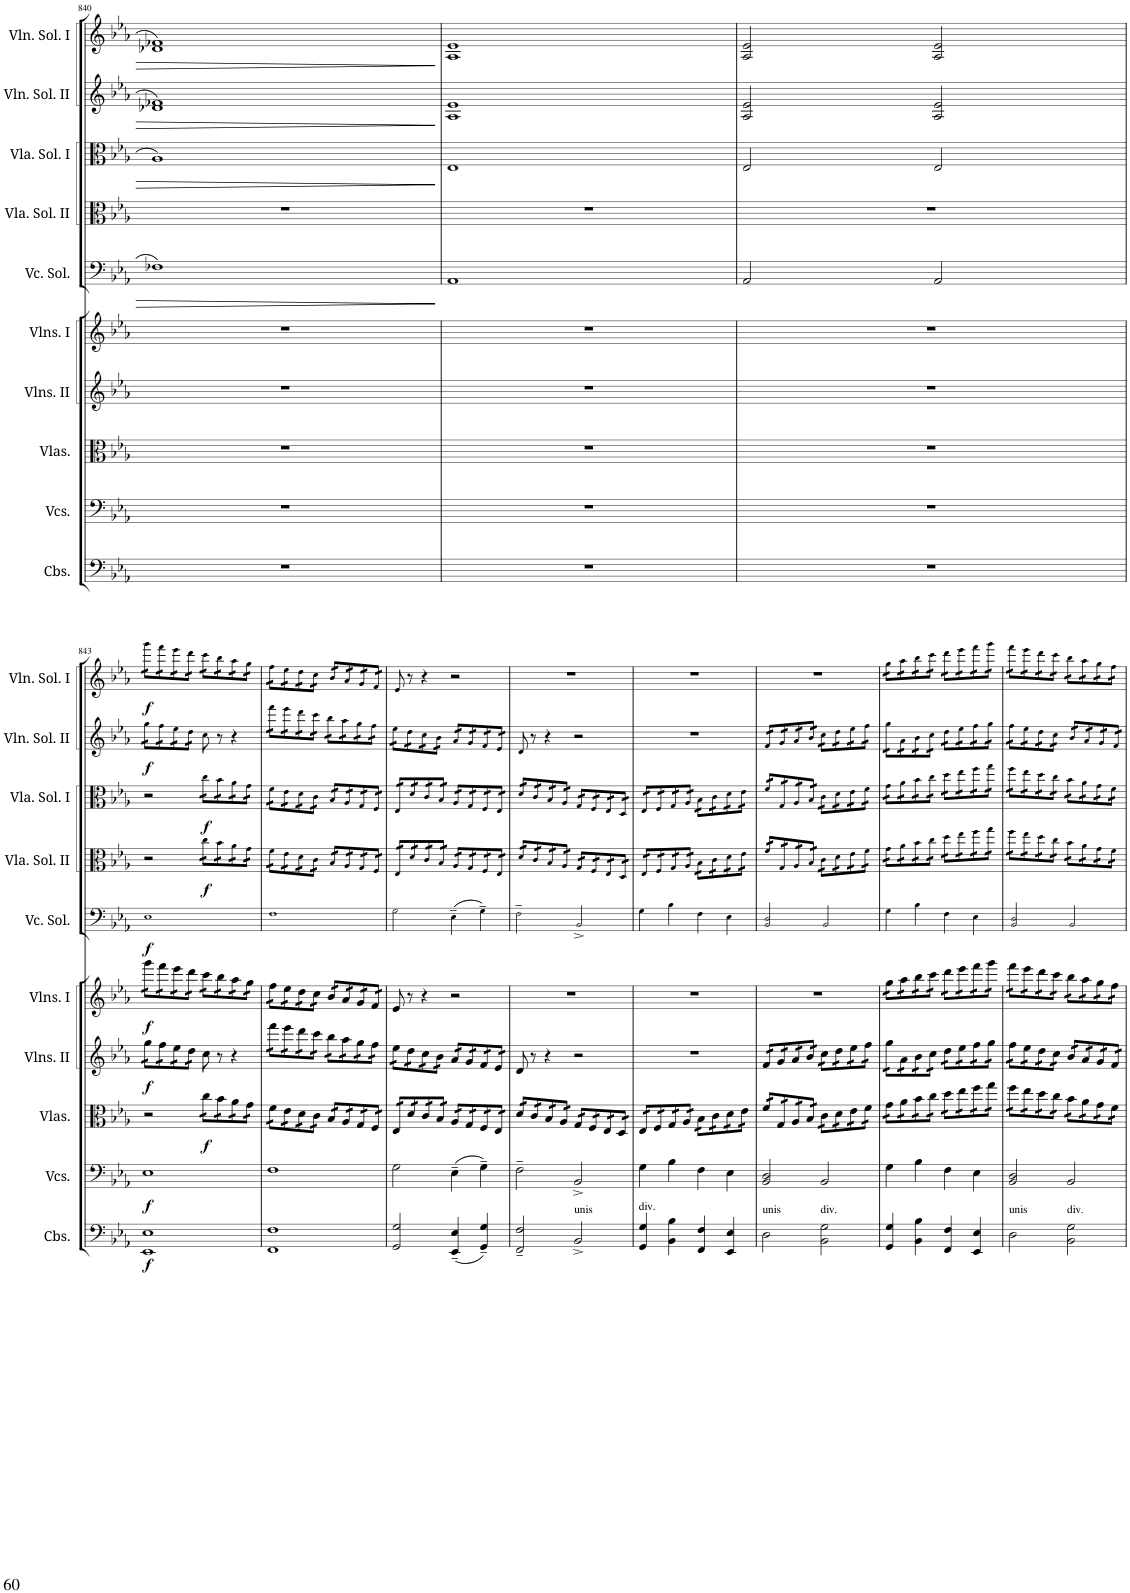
**kern	**dynam	**kern	**dynam	**kern	**dynam	**kern	**dynam	**kern	**dynam	**kern	**dynam	**kern	**dynam	**kern	**dynam	**kern	**dynam	**kern	**dynam
*part10	*part10	*part9	*part9	*part8	*part8	*part7	*part7	*part6	*part6	*part5	*part5	*part4	*part4	*part3	*part3	*part2	*part2	*part1	*part1
*staff10	*staff10	*staff9	*staff9	*staff8	*staff8	*staff7	*staff7	*staff6	*staff6	*staff5	*staff5	*staff4	*staff4	*staff3	*staff3	*staff2	*staff2	*staff1	*staff1
*I"Contrabasses	*	*I"Violoncellos	*	*I"Violas	*	*I"Violins II	*	*I"Violins I	*	*I"Violoncello Solo	*	*I"Viola Solo II	*	*I"Viola Solo I	*	*I"Violin Solo II	*	*I"Violin Solo I	*
*I'Cbs.	*	*I'Vcs.	*	*I'Vlas.	*	*I'Vlns. II	*	*I'Vlns. I	*	*I'Vc. Sol.	*	*I'Vla. Sol. II	*	*I'Vla. Sol. I	*	*I'Vln. Sol. II	*	*I'Vln. Sol. I	*
!!LO:PB:g=z
*clefF4	*	*clefF4	*	*clefC3	*	*clefG2	*	*clefG2	*	*clefF4	*	*clefC3	*	*clefC3	*	*clefG2	*	*clefG2	*
*Trd7c12	*	*	*	*	*	*	*	*	*	*	*	*	*	*	*	*	*	*	*
*k[b-e-a-]	*	*k[b-e-a-]	*	*k[b-e-a-]	*	*k[b-e-a-]	*	*k[b-e-a-]	*	*k[b-e-a-]	*	*k[b-e-a-]	*	*k[b-e-a-]	*	*k[b-e-a-]	*	*k[b-e-a-]	*
*M4/4	*	*M4/4	*	*M4/4	*	*M4/4	*	*M4/4	*	*M4/4	*	*M4/4	*	*M4/4	*	*M4/4	*	*M4/4	*
=840	=840	=840	=840	=840	=840	=840	=840	=840	=840	=840	=840	=840	=840	=840	=840	=840	=840	=840	=840
1r	.	1r	.	1r	.	1r	.	1r	.	1F-X	.	1r	.	1A-	.	1d-X 1f-X	.	1d-X 1f-X	.
=841	=841	=841	=841	=841	=841	=841	=841	=841	=841	=841	=841	=841	=841	=841	=841	=841	=841	=841	=841
1r	.	1r	.	1r	.	1r	.	1r	.	1AA-	.	1r	.	1E-	.	1A- 1e-	.	1A- 1e-	.
=842	=842	=842	=842	=842	=842	=842	=842	=842	=842	=842	=842	=842	=842	=842	=842	=842	=842	=842	=842
1r	.	1r	.	1r	.	1r	.	1r	.	2AA-/	.	1r	.	2E-/	.	2A-/ 2e-/	.	2A-/ 2e-/	.
.	.	.	.	.	.	.	.	.	.	2AA-/	.	.	.	2E-/	.	2A-/ 2e-/	.	2A-/ 2e-/	.
!!LO:LB:g=z
=843	=843	=843	=843	=843	=843	=843	=843	=843	=843	=843	=843	=843	=843	=843	=843	=843	=843	=843	=843
!	!LO:DY:b	!	!LO:DY:b	!	!	!	!LO:DY:b	!	!LO:DY:b	!	!LO:DY:b	!	!	!	!	!	!LO:DY:b	!	!LO:DY:b
*	*	*	*	*	*	*tremolo	*	*	*	*	*	*	*	*	*	*	*	*	*
*	*	*	*	*	*	*	*	*tremolo	*	*	*	*	*	*	*	*	*	*	*
*	*	*	*	*	*	*	*	*	*	*	*	*	*	*	*	*tremolo	*	*	*
*	*	*	*	*	*	*	*	*	*	*	*	*	*	*	*	*	*	*tremolo	*
1EE- 1E-	f	1E-	f	2r	.	16gg\LL	f	16ggg\LL	f	1E-	f	2r	.	2r	.	16gg\LL	f	16ggg\LL	f
.	.	.	.	.	.	16gg\	.	16ggg\	.	.	.	.	.	.	.	16gg\	.	16ggg\	.
.	.	.	.	.	.	16ff\	.	16fff\	.	.	.	.	.	.	.	16ff\	.	16fff\	.
.	.	.	.	.	.	16ff\	.	16fff\	.	.	.	.	.	.	.	16ff\	.	16fff\	.
.	.	.	.	.	.	16ee-\	.	16eee-\	.	.	.	.	.	.	.	16ee-\	.	16eee-\	.
.	.	.	.	.	.	16ee-\	.	16eee-\	.	.	.	.	.	.	.	16ee-\	.	16eee-\	.
.	.	.	.	.	.	16dd\	.	16ddd\	.	.	.	.	.	.	.	16dd\	.	16ddd\	.
.	.	.	.	.	.	16dd\JJ	.	16ddd\JJ	.	.	.	.	.	.	.	16dd\JJ	.	16ddd\JJ	.
*	*	*	*	*	*	*	*	*	*	*	*	*	*	*	*	*Xtremolo	*	*	*
*	*	*	*	*	*	*Xtremolo	*	*	*	*	*	*	*	*	*	*	*	*	*
!	!	!	!	!	!LO:DY:b	!	!	!	!	!	!	!	!LO:DY:b	!	!LO:DY:b	!	!	!	!
*	*	*	*	*tremolo	*	*	*	*	*	*	*	*	*	*	*	*	*	*	*
*	*	*	*	*	*	*	*	*	*	*	*	*tremolo	*	*	*	*	*	*	*
*	*	*	*	*	*	*	*	*	*	*	*	*	*	*tremolo	*	*	*	*	*
.	.	.	.	16cc\LL	f	8cc\	.	16ccc\LL	.	.	.	16cc\LL	f	16cc\LL	f	8cc\	.	16ccc\LL	.
.	.	.	.	16cc\	.	.	.	16ccc\	.	.	.	16cc\	.	16cc\	.	.	.	16ccc\	.
.	.	.	.	16b-\	.	8r	.	16bb-\	.	.	.	16b-\	.	16b-\	.	8r	.	16bb-\	.
.	.	.	.	16b-\	.	.	.	16bb-\	.	.	.	16b-\	.	16b-\	.	.	.	16bb-\	.
.	.	.	.	16a-\	.	4r	.	16aa-\	.	.	.	16a-\	.	16a-\	.	4r	.	16aa-\	.
.	.	.	.	16a-\	.	.	.	16aa-\	.	.	.	16a-\	.	16a-\	.	.	.	16aa-\	.
.	.	.	.	16g\	.	.	.	16gg\	.	.	.	16g\	.	16g\	.	.	.	16gg\	.
.	.	.	.	16g\JJ	.	.	.	16gg\JJ	.	.	.	16g\JJ	.	16g\JJ	.	.	.	16gg\JJ	.
=844	=844	=844	=844	=844	=844	=844	=844	=844	=844	=844	=844	=844	=844	=844	=844	=844	=844	=844	=844
*	*	*	*	*	*	*tremolo	*	*	*	*	*	*	*	*	*	*	*	*	*
*	*	*	*	*	*	*	*	*	*	*	*	*	*	*	*	*tremolo	*	*	*
1FF 1F	.	1F	.	16f\LL	.	16fff\LL	.	16ff\LL	.	1F	.	16f\LL	.	16f\LL	.	16fff\LL	.	16ff\LL	.
.	.	.	.	16f\	.	16fff\	.	16ff\	.	.	.	16f\	.	16f\	.	16fff\	.	16ff\	.
.	.	.	.	16e-\	.	16eee-\	.	16ee-\	.	.	.	16e-\	.	16e-\	.	16eee-\	.	16ee-\	.
.	.	.	.	16e-\	.	16eee-\	.	16ee-\	.	.	.	16e-\	.	16e-\	.	16eee-\	.	16ee-\	.
.	.	.	.	16d\	.	16ddd\	.	16dd\	.	.	.	16d\	.	16d\	.	16ddd\	.	16dd\	.
.	.	.	.	16d\	.	16ddd\	.	16dd\	.	.	.	16d\	.	16d\	.	16ddd\	.	16dd\	.
.	.	.	.	16c\	.	16ccc\	.	16cc\	.	.	.	16c\	.	16c\	.	16ccc\	.	16cc\	.
.	.	.	.	16c\JJ	.	16ccc\JJ	.	16cc\JJ	.	.	.	16c\JJ	.	16c\JJ	.	16ccc\JJ	.	16cc\JJ	.
.	.	.	.	16B-/LL	.	16bb-\LL	.	16b-/LL	.	.	.	16B-/LL	.	16B-/LL	.	16bb-\LL	.	16b-/LL	.
.	.	.	.	16B-/	.	16bb-\	.	16b-/	.	.	.	16B-/	.	16B-/	.	16bb-\	.	16b-/	.
.	.	.	.	16A-/	.	16aa-\	.	16a-/	.	.	.	16A-/	.	16A-/	.	16aa-\	.	16a-/	.
.	.	.	.	16A-/	.	16aa-\	.	16a-/	.	.	.	16A-/	.	16A-/	.	16aa-\	.	16a-/	.
.	.	.	.	16G/	.	16gg\	.	16g/	.	.	.	16G/	.	16G/	.	16gg\	.	16g/	.
.	.	.	.	16G/	.	16gg\	.	16g/	.	.	.	16G/	.	16G/	.	16gg\	.	16g/	.
.	.	.	.	16F/	.	16ff\	.	16f/	.	.	.	16F/	.	16F/	.	16ff\	.	16f/	.
.	.	.	.	16F/JJ	.	16ff\JJ	.	16f/JJ	.	.	.	16F/JJ	.	16F/JJ	.	16ff\JJ	.	16f/JJ	.
*	*	*	*	*	*	*	*	*	*	*	*	*	*	*	*	*	*	*Xtremolo	*
*	*	*	*	*	*	*	*	*Xtremolo	*	*	*	*	*	*	*	*	*	*	*
=845	=845	=845	=845	=845	=845	=845	=845	=845	=845	=845	=845	=845	=845	=845	=845	=845	=845	=845	=845
2GG/ 2G/	.	2G\	.	16E-/LL	.	16ee-\LL	.	8e-/	.	2G\	.	16E-/LL	.	16E-/LL	.	16ee-\LL	.	8e-/	.
.	.	.	.	16E-/	.	16ee-\	.	.	.	.	.	16E-/	.	16E-/	.	16ee-\	.	.	.
.	.	.	.	16d/	.	16dd\	.	8r	.	.	.	16d/	.	16d/	.	16dd\	.	8r	.
.	.	.	.	16d/	.	16dd\	.	.	.	.	.	16d/	.	16d/	.	16dd\	.	.	.
.	.	.	.	16c/	.	16cc\	.	4r	.	.	.	16c/	.	16c/	.	16cc\	.	4r	.
.	.	.	.	16c/	.	16cc\	.	.	.	.	.	16c/	.	16c/	.	16cc\	.	.	.
.	.	.	.	16B-/	.	16b-\	.	.	.	.	.	16B-/	.	16B-/	.	16b-\	.	.	.
.	.	.	.	16B-/JJ	.	16b-\JJ	.	.	.	.	.	16B-/JJ	.	16B-/JJ	.	16b-\JJ	.	.	.
(4EE-/~ 4E-/~	.	(4E-~\	.	16A-/LL	.	16a-/LL	.	2r	.	(4E-~\	.	16A-/LL	.	16A-/LL	.	16a-/LL	.	2r	.
.	.	.	.	16A-/	.	16a-/	.	.	.	.	.	16A-/	.	16A-/	.	16a-/	.	.	.
.	.	.	.	16G/	.	16g/	.	.	.	.	.	16G/	.	16G/	.	16g/	.	.	.
.	.	.	.	16G/	.	16g/	.	.	.	.	.	16G/	.	16G/	.	16g/	.	.	.
4GG/~ 4G/~)	.	4G~\)	.	16F/	.	16f/	.	.	.	4G~\)	.	16F/	.	16F/	.	16f/	.	.	.
.	.	.	.	16F/	.	16f/	.	.	.	.	.	16F/	.	16F/	.	16f/	.	.	.
.	.	.	.	16E-/	.	16e-/	.	.	.	.	.	16E-/	.	16E-/	.	16e-/	.	.	.
.	.	.	.	16E-/JJ	.	16e-/JJ	.	.	.	.	.	16E-/JJ	.	16E-/JJ	.	16e-/JJ	.	.	.
*	*	*	*	*	*	*	*	*	*	*	*	*	*	*	*	*Xtremolo	*	*	*
*	*	*	*	*	*	*Xtremolo	*	*	*	*	*	*	*	*	*	*	*	*	*
=846	=846	=846	=846	=846	=846	=846	=846	=846	=846	=846	=846	=846	=846	=846	=846	=846	=846	=846	=846
2FF/~ 2F/~	.	2F~\	.	16d/LL	.	8d/	.	1r	.	2F~\	.	16d/LL	.	16d/LL	.	8d/	.	1r	.
.	.	.	.	16d/	.	.	.	.	.	.	.	16d/	.	16d/	.	.	.	.	.
.	.	.	.	16c/	.	8r	.	.	.	.	.	16c/	.	16c/	.	8r	.	.	.
.	.	.	.	16c/	.	.	.	.	.	.	.	16c/	.	16c/	.	.	.	.	.
.	.	.	.	16B-/	.	4r	.	.	.	.	.	16B-/	.	16B-/	.	4r	.	.	.
.	.	.	.	16B-/	.	.	.	.	.	.	.	16B-/	.	16B-/	.	.	.	.	.
.	.	.	.	16A-/	.	.	.	.	.	.	.	16A-/	.	16A-/	.	.	.	.	.
.	.	.	.	16A-/JJ	.	.	.	.	.	.	.	16A-/JJ	.	16A-/JJ	.	.	.	.	.
!LO:TX:a:t=unis	!	!	!	!	!	!	!	!	!	!	!	!	!	!	!	!	!	!	!
2BB-^/	.	2BB-^/	.	16G/LL	.	2r	.	.	.	2BB-^/	.	16G/LL	.	16G/LL	.	2r	.	.	.
.	.	.	.	16G/	.	.	.	.	.	.	.	16G/	.	16G/	.	.	.	.	.
.	.	.	.	16F/	.	.	.	.	.	.	.	16F/	.	16F/	.	.	.	.	.
.	.	.	.	16F/	.	.	.	.	.	.	.	16F/	.	16F/	.	.	.	.	.
.	.	.	.	16E-/	.	.	.	.	.	.	.	16E-/	.	16E-/	.	.	.	.	.
.	.	.	.	16E-/	.	.	.	.	.	.	.	16E-/	.	16E-/	.	.	.	.	.
.	.	.	.	16D/	.	.	.	.	.	.	.	16D/	.	16D/	.	.	.	.	.
.	.	.	.	16D/JJ	.	.	.	.	.	.	.	16D/JJ	.	16D/JJ	.	.	.	.	.
=847	=847	=847	=847	=847	=847	=847	=847	=847	=847	=847	=847	=847	=847	=847	=847	=847	=847	=847	=847
!LO:TX:a:t=div.	!	!	!	!	!	!	!	!	!	!	!	!	!	!	!	!	!	!	!
4GG/ 4G/	.	4G\	.	16E-/LL	.	1r	.	1r	.	4G\	.	16E-/LL	.	16E-/LL	.	1r	.	1r	.
.	.	.	.	16E-/	.	.	.	.	.	.	.	16E-/	.	16E-/	.	.	.	.	.
.	.	.	.	16F/	.	.	.	.	.	.	.	16F/	.	16F/	.	.	.	.	.
.	.	.	.	16F/	.	.	.	.	.	.	.	16F/	.	16F/	.	.	.	.	.
4BB-\ 4B-\	.	4B-\	.	16G/	.	.	.	.	.	4B-\	.	16G/	.	16G/	.	.	.	.	.
.	.	.	.	16G/	.	.	.	.	.	.	.	16G/	.	16G/	.	.	.	.	.
.	.	.	.	16A-/	.	.	.	.	.	.	.	16A-/	.	16A-/	.	.	.	.	.
.	.	.	.	16A-/JJ	.	.	.	.	.	.	.	16A-/JJ	.	16A-/JJ	.	.	.	.	.
4FF/ 4F/	.	4F\	.	16B-\LL	.	.	.	.	.	4F\	.	16B-\LL	.	16B-\LL	.	.	.	.	.
.	.	.	.	16B-\	.	.	.	.	.	.	.	16B-\	.	16B-\	.	.	.	.	.
.	.	.	.	16c\	.	.	.	.	.	.	.	16c\	.	16c\	.	.	.	.	.
.	.	.	.	16c\	.	.	.	.	.	.	.	16c\	.	16c\	.	.	.	.	.
4EE-/ 4E-/	.	4E-\	.	16d\	.	.	.	.	.	4E-\	.	16d\	.	16d\	.	.	.	.	.
.	.	.	.	16d\	.	.	.	.	.	.	.	16d\	.	16d\	.	.	.	.	.
.	.	.	.	16e-\	.	.	.	.	.	.	.	16e-\	.	16e-\	.	.	.	.	.
.	.	.	.	16e-\JJ	.	.	.	.	.	.	.	16e-\JJ	.	16e-\JJ	.	.	.	.	.
=848	=848	=848	=848	=848	=848	=848	=848	=848	=848	=848	=848	=848	=848	=848	=848	=848	=848	=848	=848
!LO:TX:a:t=unis	!	!	!	!	!	!	!	!	!	!	!	!	!	!	!	!	!	!	!
*	*	*	*	*	*	*tremolo	*	*	*	*	*	*	*	*	*	*	*	*	*
*	*	*	*	*	*	*	*	*	*	*	*	*	*	*	*	*tremolo	*	*	*
2D\	.	2BB-/ 2D/	.	16f/LL	.	16f/LL	.	1r	.	2BB-/ 2D/	.	16f/LL	.	16f/LL	.	16f/LL	.	1r	.
.	.	.	.	16f/	.	16f/	.	.	.	.	.	16f/	.	16f/	.	16f/	.	.	.
.	.	.	.	16G/	.	16g/	.	.	.	.	.	16G/	.	16G/	.	16g/	.	.	.
.	.	.	.	16G/	.	16g/	.	.	.	.	.	16G/	.	16G/	.	16g/	.	.	.
.	.	.	.	16A-/	.	16a-/	.	.	.	.	.	16A-/	.	16A-/	.	16a-/	.	.	.
.	.	.	.	16A-/	.	16a-/	.	.	.	.	.	16A-/	.	16A-/	.	16a-/	.	.	.
.	.	.	.	16B-/	.	16b-/	.	.	.	.	.	16B-/	.	16B-/	.	16b-/	.	.	.
.	.	.	.	16B-/JJ	.	16b-/JJ	.	.	.	.	.	16B-/JJ	.	16B-/JJ	.	16b-/JJ	.	.	.
!LO:TX:a:t=div.	!	!	!	!	!	!	!	!	!	!	!	!	!	!	!	!	!	!	!
2BB-\ 2G\	.	2BB-/	.	16c\LL	.	16cc\LL	.	.	.	2BB-/	.	16c\LL	.	16c\LL	.	16cc\LL	.	.	.
.	.	.	.	16c\	.	16cc\	.	.	.	.	.	16c\	.	16c\	.	16cc\	.	.	.
.	.	.	.	16d\	.	16dd\	.	.	.	.	.	16d\	.	16d\	.	16dd\	.	.	.
.	.	.	.	16d\	.	16dd\	.	.	.	.	.	16d\	.	16d\	.	16dd\	.	.	.
.	.	.	.	16e-\	.	16ee-\	.	.	.	.	.	16e-\	.	16e-\	.	16ee-\	.	.	.
.	.	.	.	16e-\	.	16ee-\	.	.	.	.	.	16e-\	.	16e-\	.	16ee-\	.	.	.
.	.	.	.	16f\	.	16ff\	.	.	.	.	.	16f\	.	16f\	.	16ff\	.	.	.
.	.	.	.	16f\JJ	.	16ff\JJ	.	.	.	.	.	16f\JJ	.	16f\JJ	.	16ff\JJ	.	.	.
=849	=849	=849	=849	=849	=849	=849	=849	=849	=849	=849	=849	=849	=849	=849	=849	=849	=849	=849	=849
*	*	*	*	*	*	*	*	*tremolo	*	*	*	*	*	*	*	*	*	*	*
*	*	*	*	*	*	*	*	*	*	*	*	*	*	*	*	*	*	*tremolo	*
4GG/ 4G/	.	4G\	.	16g\LL	.	16gg\LL	.	16gg\LL	.	4G\	.	16g\LL	.	16g\LL	.	16gg\LL	.	16gg\LL	.
.	.	.	.	16g\	.	16gg\	.	16gg\	.	.	.	16g\	.	16g\	.	16gg\	.	16gg\	.
.	.	.	.	16a-\	.	16a-\	.	16aa-\	.	.	.	16a-\	.	16a-\	.	16a-\	.	16aa-\	.
.	.	.	.	16a-\	.	16a-\	.	16aa-\	.	.	.	16a-\	.	16a-\	.	16a-\	.	16aa-\	.
4BB-\ 4B-\	.	4B-\	.	16b-\	.	16b-\	.	16bb-\	.	4B-\	.	16b-\	.	16b-\	.	16b-\	.	16bb-\	.
.	.	.	.	16b-\	.	16b-\	.	16bb-\	.	.	.	16b-\	.	16b-\	.	16b-\	.	16bb-\	.
.	.	.	.	16cc\	.	16cc\	.	16ccc\	.	.	.	16cc\	.	16cc\	.	16cc\	.	16ccc\	.
.	.	.	.	16cc\JJ	.	16cc\JJ	.	16ccc\JJ	.	.	.	16cc\JJ	.	16cc\JJ	.	16cc\JJ	.	16ccc\JJ	.
4FF/ 4F/	.	4F\	.	16dd\LL	.	16dd\LL	.	16ddd\LL	.	4F\	.	16dd\LL	.	16dd\LL	.	16dd\LL	.	16ddd\LL	.
.	.	.	.	16dd\	.	16dd\	.	16ddd\	.	.	.	16dd\	.	16dd\	.	16dd\	.	16ddd\	.
.	.	.	.	16ee-\	.	16ee-\	.	16eee-\	.	.	.	16ee-\	.	16ee-\	.	16ee-\	.	16eee-\	.
.	.	.	.	16ee-\	.	16ee-\	.	16eee-\	.	.	.	16ee-\	.	16ee-\	.	16ee-\	.	16eee-\	.
4EE-/ 4E-/	.	4E-\	.	16ff\	.	16ff\	.	16fff\	.	4E-\	.	16ff\	.	16ff\	.	16ff\	.	16fff\	.
.	.	.	.	16ff\	.	16ff\	.	16fff\	.	.	.	16ff\	.	16ff\	.	16ff\	.	16fff\	.
.	.	.	.	16gg\	.	16gg\	.	16ggg\	.	.	.	16gg\	.	16gg\	.	16gg\	.	16ggg\	.
.	.	.	.	16gg\JJ	.	16gg\JJ	.	16ggg\JJ	.	.	.	16gg\JJ	.	16gg\JJ	.	16gg\JJ	.	16ggg\JJ	.
=850	=850	=850	=850	=850	=850	=850	=850	=850	=850	=850	=850	=850	=850	=850	=850	=850	=850	=850	=850
!LO:TX:a:t=unis	!	!	!	!	!	!	!	!	!	!	!	!	!	!	!	!	!	!	!
2D\	.	2BB-/ 2D/	.	16ff\LL	.	16ff\LL	.	16fff\LL	.	2BB-/ 2D/	.	16ff\LL	.	16ff\LL	.	16ff\LL	.	16fff\LL	.
.	.	.	.	16ff\	.	16ff\	.	16fff\	.	.	.	16ff\	.	16ff\	.	16ff\	.	16fff\	.
.	.	.	.	16ee-\	.	16ee-\	.	16eee-\	.	.	.	16ee-\	.	16ee-\	.	16ee-\	.	16eee-\	.
.	.	.	.	16ee-\	.	16ee-\	.	16eee-\	.	.	.	16ee-\	.	16ee-\	.	16ee-\	.	16eee-\	.
.	.	.	.	16dd\	.	16dd\	.	16ddd\	.	.	.	16dd\	.	16dd\	.	16dd\	.	16ddd\	.
.	.	.	.	16dd\	.	16dd\	.	16ddd\	.	.	.	16dd\	.	16dd\	.	16dd\	.	16ddd\	.
.	.	.	.	16cc\	.	16cc\	.	16ccc\	.	.	.	16cc\	.	16cc\	.	16cc\	.	16ccc\	.
.	.	.	.	16cc\JJ	.	16cc\JJ	.	16ccc\JJ	.	.	.	16cc\JJ	.	16cc\JJ	.	16cc\JJ	.	16ccc\JJ	.
!LO:TX:a:t=div.	!	!	!	!	!	!	!	!	!	!	!	!	!	!	!	!	!	!	!
2BB-\ 2G\	.	2BB-/	.	16b-\LL	.	16b-/LL	.	16bb-\LL	.	2BB-/	.	16b-\LL	.	16b-\LL	.	16b-/LL	.	16bb-\LL	.
.	.	.	.	16b-\	.	16b-/	.	16bb-\	.	.	.	16b-\	.	16b-\	.	16b-/	.	16bb-\	.
.	.	.	.	16a-\	.	16a-/	.	16aa-\	.	.	.	16a-\	.	16a-\	.	16a-/	.	16aa-\	.
.	.	.	.	16a-\	.	16a-/	.	16aa-\	.	.	.	16a-\	.	16a-\	.	16a-/	.	16aa-\	.
.	.	.	.	16g\	.	16g/	.	16gg\	.	.	.	16g\	.	16g\	.	16g/	.	16gg\	.
.	.	.	.	16g\	.	16g/	.	16gg\	.	.	.	16g\	.	16g\	.	16g/	.	16gg\	.
.	.	.	.	16f\	.	16f/	.	16ff\	.	.	.	16f\	.	16f\	.	16f/	.	16ff\	.
.	.	.	.	16f\JJ	.	16f/JJ	.	16ff\JJ	.	.	.	16f\JJ	.	16f\JJ	.	16f/JJ	.	16ff\JJ	.
*	*	*	*	*	*	*	*	*	*	*	*	*	*	*	*	*	*	*Xtremolo	*
*	*	*	*	*	*	*	*	*	*	*	*	*	*	*	*	*Xtremolo	*	*	*
*	*	*	*	*	*	*	*	*	*	*	*	*	*	*Xtremolo	*	*	*	*	*
*	*	*	*	*	*	*	*	*	*	*	*	*Xtremolo	*	*	*	*	*	*	*
*	*	*	*	*	*	*	*	*Xtremolo	*	*	*	*	*	*	*	*	*	*	*
*	*	*	*	*	*	*Xtremolo	*	*	*	*	*	*	*	*	*	*	*	*	*
*	*	*	*	*Xtremolo	*	*	*	*	*	*	*	*	*	*	*	*	*	*	*
=	=	=	=	=	=	=	=	=	=	=	=	=	=	=	=	=	=	=	=
*-	*-	*-	*-	*-	*-	*-	*-	*-	*-	*-	*-	*-	*-	*-	*-	*-	*-	*-	*-
